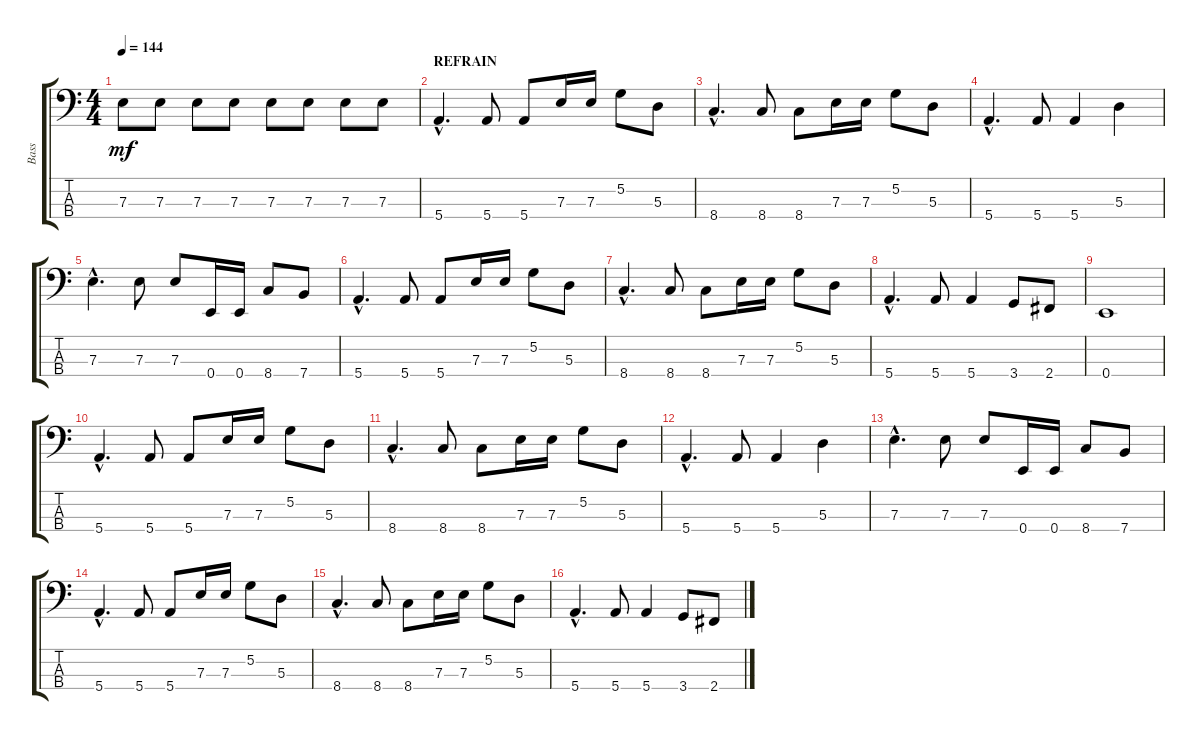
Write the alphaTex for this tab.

\track ("Bass" "Bass") {instrument electricbasspick}
\staff {score tabs}
\tuning (G2 D2 A1 E1) {hide}
\ts (4 4)
\tempo 144
\clef f4
\ks c
7.3.8{dy mf} 7.3.8 7.3.8 7.3.8 7.3.8 7.3.8 7.3.8 7.3.8 |
\section ("" "REFRAIN")
5.4{hac}.4{d} 5.4.8 5.4.8 7.3.16 7.3.16 5.2.8 5.3.8 |
8.4{hac}.4{d} 8.4.8 8.4.8 7.3.16 7.3.16 5.2.8 5.3.8 |
5.4{hac}.4{d} 5.4.8 5.4.4 5.3.4 |
7.3{hac}.4{d} 7.3.8 7.3.8 0.4.16 0.4.16 8.4.8 7.4.8 |
5.4{hac}.4{d} 5.4.8 5.4.8 7.3.16 7.3.16 5.2.8 5.3.8 |
8.4{hac}.4{d} 8.4.8 8.4.8 7.3.16 7.3.16 5.2.8 5.3.8 |
5.4{hac}.4{d} 5.4.8 5.4.4 3.4.8 2.4.8 |
0.4.1 |
5.4{hac}.4{d} 5.4.8 5.4.8 7.3.16 7.3.16 5.2.8 5.3.8 |
8.4{hac}.4{d} 8.4.8 8.4.8 7.3.16 7.3.16 5.2.8 5.3.8 |
5.4{hac}.4{d} 5.4.8 5.4.4 5.3.4 |
7.3{hac}.4{d} 7.3.8 7.3.8 0.4.16 0.4.16 8.4.8 7.4.8 |
5.4{hac}.4{d} 5.4.8 5.4.8 7.3.16 7.3.16 5.2.8 5.3.8 |
8.4{hac}.4{d} 8.4.8 8.4.8 7.3.16 7.3.16 5.2.8 5.3.8 |
5.4{hac}.4{d} 5.4.8 5.4.4 3.4.8 2.4{ss}.8
